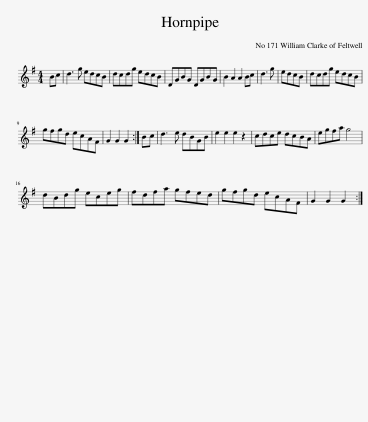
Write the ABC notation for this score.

X:1
L:1/8
M:4/4
I:linebreak $
K:G
V:1 treble
V:1
 Bc | d3 g edcB | dcdg edcB | DGBG DGBG | B2 A2 A2 Bc | %5
 d3 g | edcB | dcdg edcB |$ gfgd ecAF | G2 G2 G2 :| %10
 Bc | d3 e dBGB | e2 e2 e2 z2 | cdce dcBA | egfa g4 |$ %15
 dBdg eceg | fdfa gfed | gfgd ecAF | G2 G2 G2 :| %19
